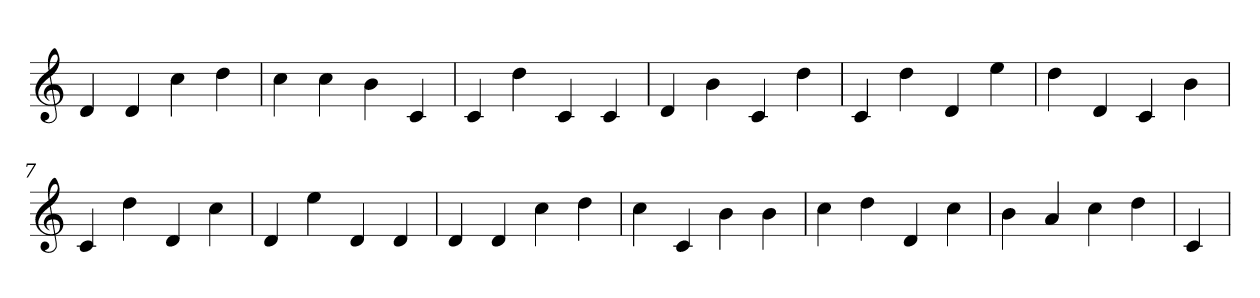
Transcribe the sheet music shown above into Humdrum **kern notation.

**kern
*part1
*staff1
*clefG2
=1
4d
4d
4cc
4dd
=2
4cc
4cc
4b
4c
=3
4c
4dd
4c
4c
=4
4d
4b
4c
4dd
=5
4c
4dd
4d
4ee
=6
4dd
4d
4c
4b
=7
4c
4dd
4d
4cc
=8
4d
4ee
4d
4d
=9
4d
4d
4cc
4dd
=10
4cc
4c
4b
4b
=11
4cc
4dd
4d
4cc
=12
4b
4a
4cc
4dd
=13
4c
=
*-
